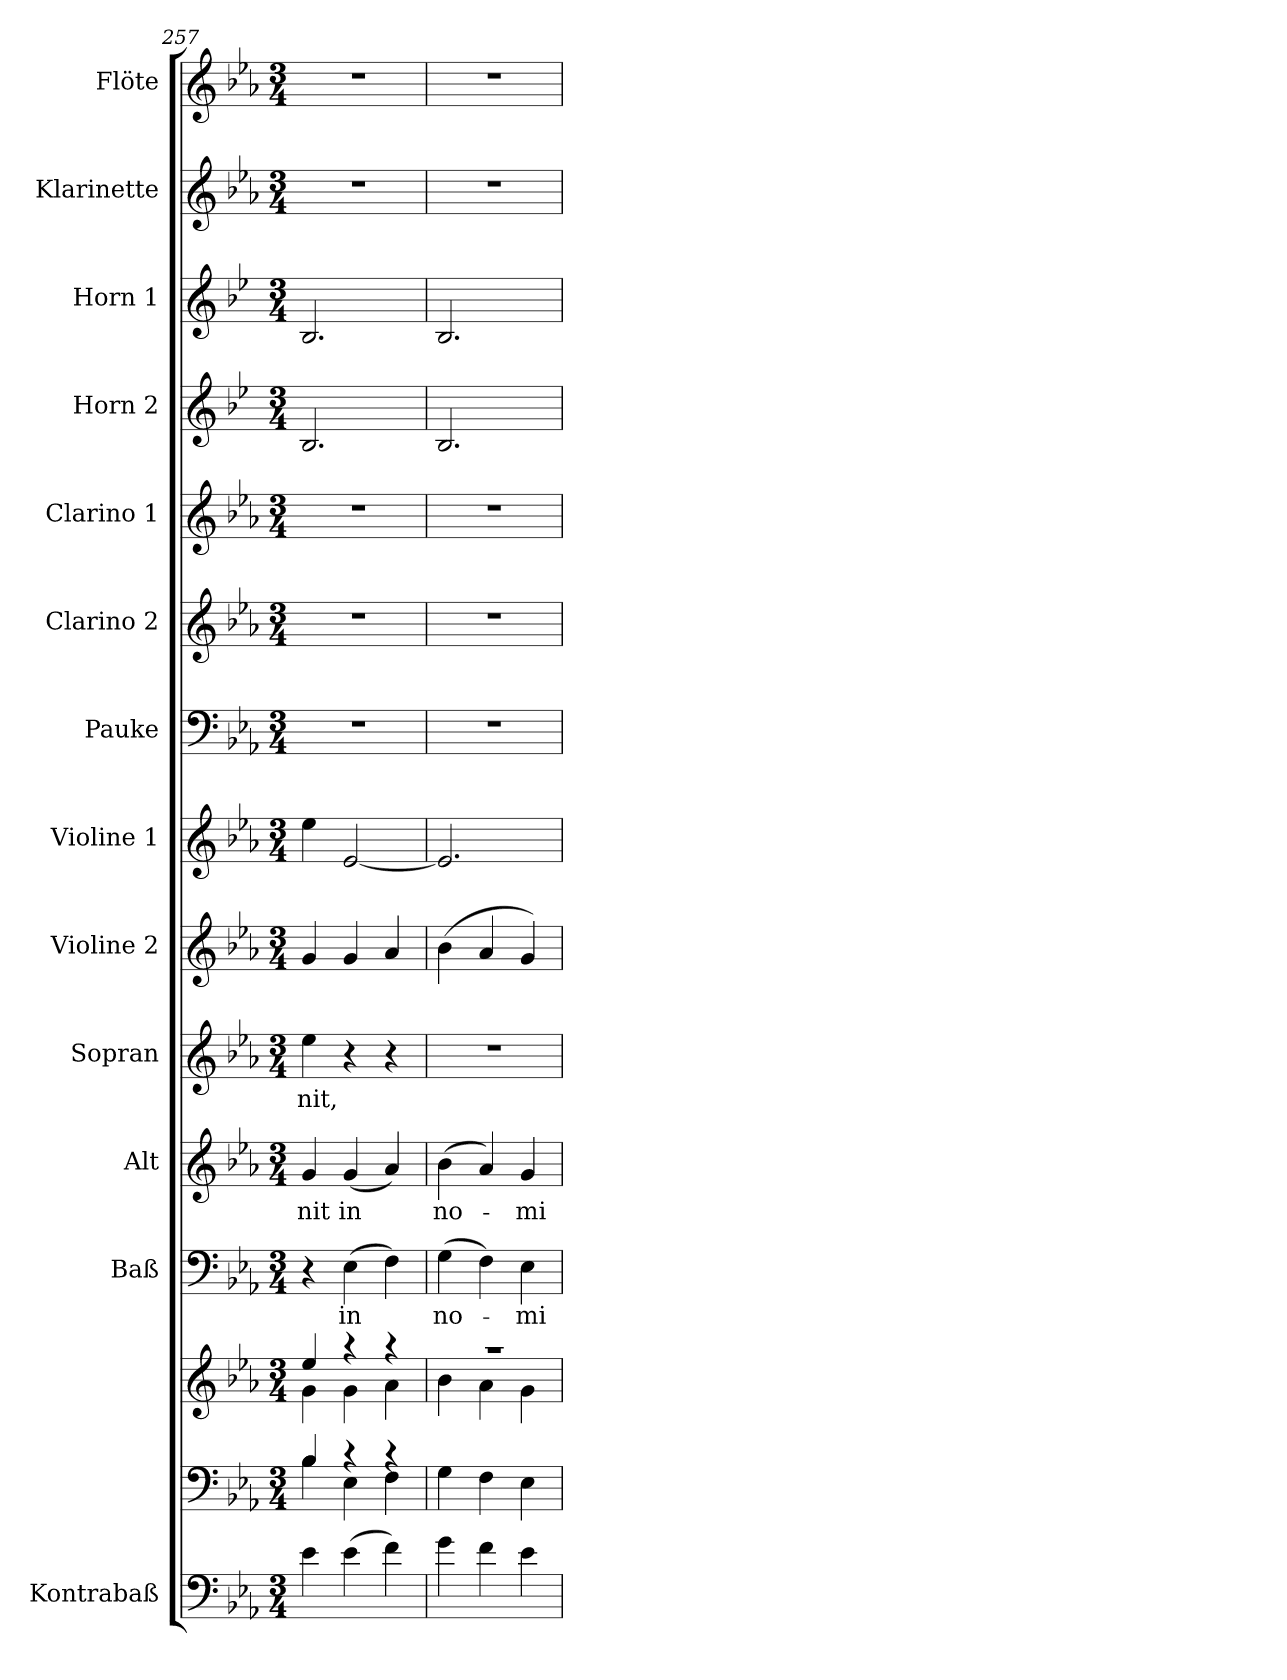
**kern	**kern	**kern	**kern	**text	**kern	**text	**kern	**text	**kern	**kern	**kern	**kern	**kern	**kern	**kern	**kern	**kern
*part14	*part13	*part13	*part12	*part12	*part11	*part11	*part10	*part10	*part9	*part8	*part7	*part6	*part5	*part4	*part3	*part2	*part1
*staff15	*staff14	*staff13	*staff12	*staff12	*staff11	*staff11	*staff10	*staff10	*staff9	*staff8	*staff7	*staff6	*staff5	*staff4	*staff3	*staff2	*staff1
*I"Kontrabaß	*	*	*I"Baß	*	*I"Alt	*	*I"Sopran	*	*I"Violine 2	*I"Violine 1	*I"Pauke	*I"Clarino 2	*I"Clarino 1	*I"Horn 2	*I"Horn 1	*I"Klarinette	*I"Flöte
*I'Kb	*	*	*I'Baß	*	*I'Alt	*	*I'Sop	*	*I'Vln. 2	*I'Vln. 1	*I'Pk.	*	*	*I'Hrn. 2	*I'Hrn. 1	*	*I'Fl.
*clefF4	*clefF4	*clefG2	*clefF4	*	*clefG2	*	*clefG2	*	*clefG2	*clefG2	*clefF4	*clefG2	*clefG2	*clefG2	*clefG2	*clefG2	*clefG2
*ITrd7c12	*	*	*	*	*	*	*	*	*	*	*	*ITrd7c12	*ITrd7c12	*ITrd4c7	*ITrd4c7	*	*
*k[b-e-a-]	*k[b-e-a-]	*k[b-e-a-]	*k[b-e-a-]	*	*k[b-e-a-]	*	*k[b-e-a-]	*	*k[b-e-a-]	*k[b-e-a-]	*k[b-e-a-]	*k[b-e-a-]	*k[b-e-a-]	*k[b-e-a-]	*k[b-e-a-]	*k[b-e-a-]	*k[b-e-a-]
*E-:	*E-:	*E-:	*E-:	*	*E-:	*	*E-:	*	*E-:	*E-:	*E-:	*E-:	*E-:	*E-:	*E-:	*E-:	*E-:
*M3/4	*M3/4	*M3/4	*M3/4	*	*M3/4	*	*M3/4	*	*M3/4	*M3/4	*M3/4	*M3/4	*M3/4	*M3/4	*M3/4	*M3/4	*M3/4
=257	=257	=257	=257	=257	=257	=257	=257	=257	=257	=257	=257	=257	=257	=257	=257	=257	=257
*	*^	*^	*	*	*	*	*	*	*	*	*	*	*	*	*	*	*
!	!	!	!	!	!	!	!	!LO:LY:b	!	!LO:LY:b	!	!	!	!	!	!	!	!	!
4E-\	4B-/	4B-\	4ee-/	4g\	4r	.	4g/	-nit	4ee-\	-nit,	4g/	4ee-\	2.r	2.r	2.r	2.E-/	2.E-/	2.r	2.r
!	!	!	!	!	!	!LO:LY:b	!	!LO:LY:b	!	!	!	!	!	!	!	!	!	!	!
(>4E-\	4rc	4E-\	4raa	4g\	(>4E-\	in	(<4g/	in	4r	.	4g/	[2e-/	.	.	.	.	.	.	.
4F\)	4rc	4F\	4raa	4a-\	4F\)	.	4a-/)	.	4r	.	4a-/	.	.	.	.	.	.	.	.
=258	=258	=258	=258	=258	=258	=258	=258	=258	=258	=258	=258	=258	=258	=258	=258	=258	=258	=258	=258
!	!	!	!	!	!	!LO:LY:b	!	!LO:LY:b	!	!	!	!	!	!	!	!	!	!	!
*	*v	*v	*	*	*	*	*	*	*	*	*	*	*	*	*	*	*	*	*
4G\	4G\	2.raa	4b-\	(>4G\	no-	(>4b-\	no-	2.r	.	(<4b-\	2.e-/]	2.r	2.r	2.r	2.E-/	2.E-/	2.r	2.r
4F\	4F\	.	4a-\	4F\)	.	4a-/)	.	.	.	4a-/	.	.	.	.	.	.	.	.
!	!	!	!	!	!LO:LY:b	!	!LO:LY:b	!	!	!	!	!	!	!	!	!	!	!
4E-\	4E-\	.	4g\	4E-\	-mi-	4g/	-mi-	.	.	4g/)	.	.	.	.	.	.	.	.
*	*	*v	*v	*	*	*	*	*	*	*	*	*	*	*	*	*	*	*
=	=	=	=	=	=	=	=	=	=	=	=	=	=	=	=	=	=
*-	*-	*-	*-	*-	*-	*-	*-	*-	*-	*-	*-	*-	*-	*-	*-	*-	*-
